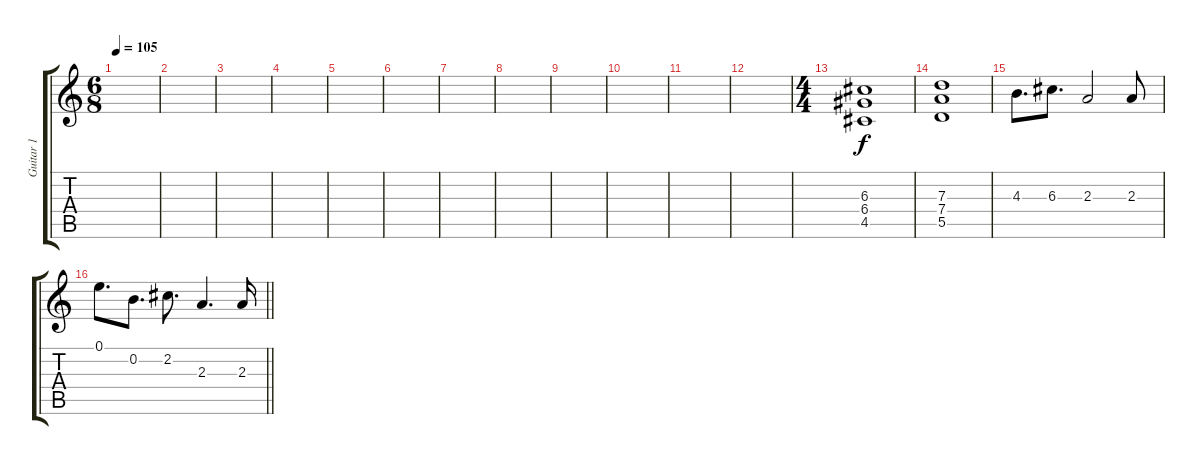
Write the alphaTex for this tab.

\track ("Guitar 1" "Guitar 1") {instrument electricguitarclean}
\staff {score tabs}
\tuning (E4 B3 G3 D3 A2 E2) {hide}
\ts (6 8)
\tempo 105
\clef g2
\ks c
|
|
|
|
|
|
|
|
|
|
|
|
\ts (4 4)
(6.3 6.4 4.5).1 |
(7.3 7.4 5.5).1 |
4.3.8{d} 6.3.8{d} 2.3.2 2.3.8 |
\barLineRight lightlight
0.1.8{d} 0.2.8{d} 2.2.8{d} 2.3.4{d} 2.3.16
